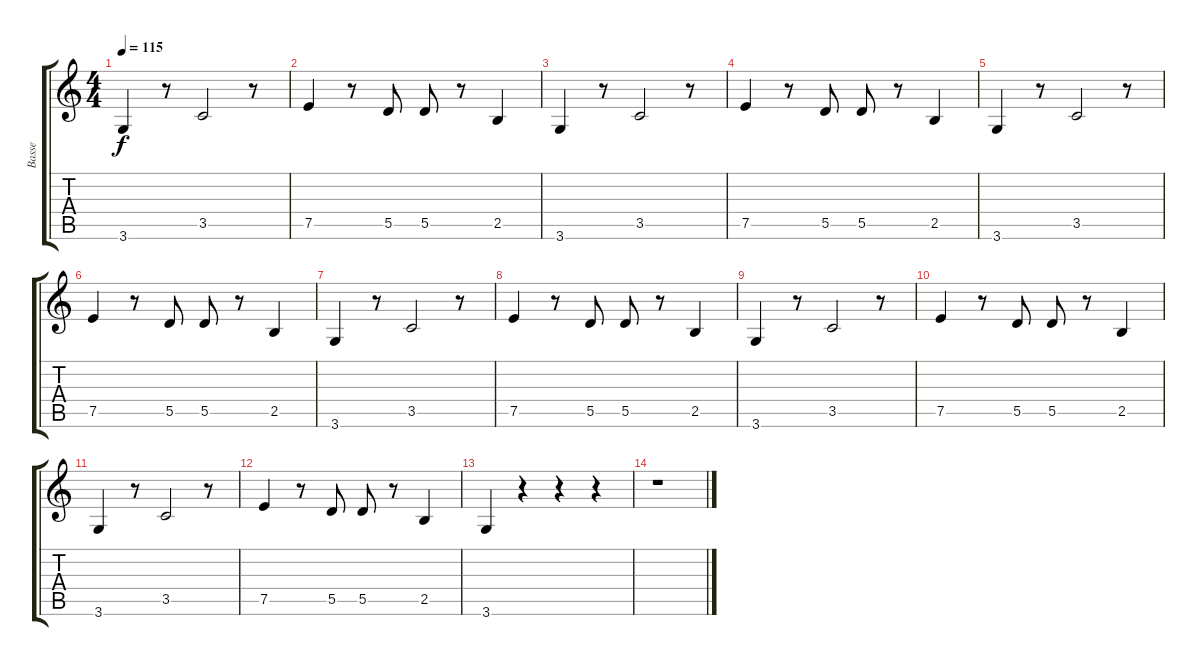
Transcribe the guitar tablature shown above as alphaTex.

\track ("Basse" "Basse") {instrument fretlessbass}
\staff {score tabs}
\tuning (E4 B3 G3 D3 A2 E2) {hide}
\ts (4 4)
\tempo 115
\clef g2
\ks c
3.6.4{dy f} r.8 3.5.2 r.8 |
7.5.4 r.8 5.5.8 5.5.8 r.8 2.5.4 |
3.6.4 r.8 3.5.2 r.8 |
7.5.4 r.8 5.5.8 5.5.8 r.8 2.5.4 |
3.6.4 r.8 3.5.2 r.8 |
7.5.4 r.8 5.5.8 5.5.8 r.8 2.5.4 |
3.6.4 r.8 3.5.2 r.8 |
7.5.4 r.8 5.5.8 5.5.8 r.8 2.5.4 |
3.6.4 r.8 3.5.2 r.8 |
7.5.4 r.8 5.5.8 5.5.8 r.8 2.5.4 |
3.6.4 r.8 3.5.2 r.8 |
7.5.4 r.8 5.5.8 5.5.8 r.8 2.5.4 |
3.6.4 r.4 r.4 r.4 |
r.1
